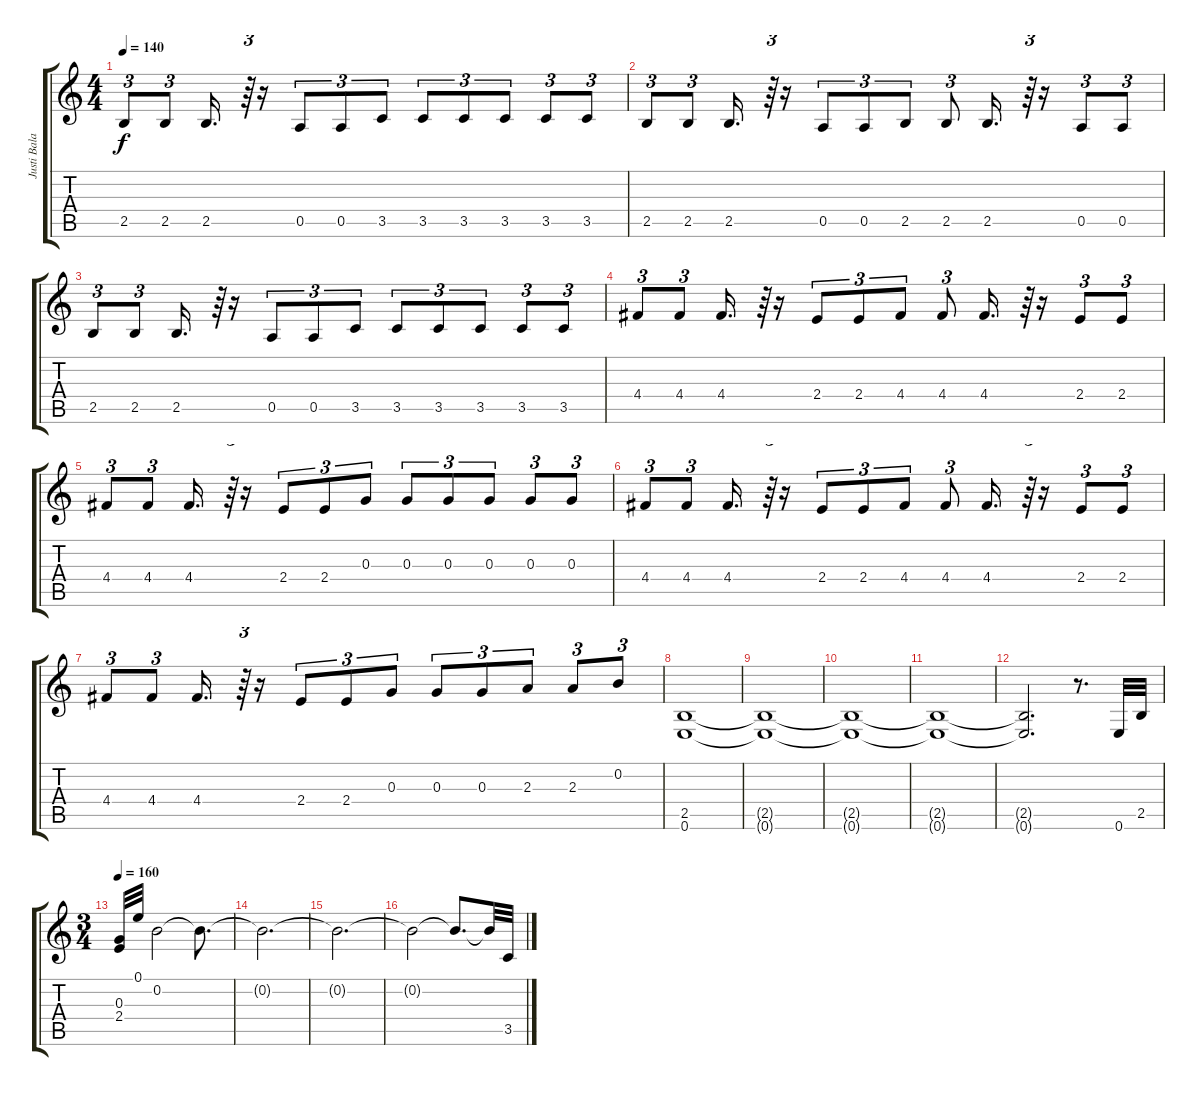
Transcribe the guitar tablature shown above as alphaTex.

\track ("Justi Bala" "Justi Bala") {instrument distortionguitar}
\staff {score tabs}
\tuning (E4 B3 G3 D3 A2 E2) {hide}
\ts (4 4)
\tempo 140
\clef g2
\ks c
2.5.8{tu (3 2) dy f} 2.5.8{tu (3 2)} 2.5.16{d} r.64{tu (3 2)} r.16 0.5.8{tu (3 2)} 0.5.8{tu (3 2)} 3.5.8{tu (3 2)} 3.5.8{tu (3 2)} 3.5.8{tu (3 2)} 3.5.8{tu (3 2)} 3.5.8{tu (3 2)} 3.5.8{tu (3 2)} |
2.5.8{tu (3 2)} 2.5.8{tu (3 2)} 2.5.16{d} r.64{tu (3 2)} r.16 0.5.8{tu (3 2)} 0.5.8{tu (3 2)} 2.5.8{tu (3 2)} 2.5.8{tu (3 2)} 2.5.16{d} r.64{tu (3 2)} r.16 0.5.8{tu (3 2)} 0.5.8{tu (3 2)} |
2.5.8{tu (3 2)} 2.5.8{tu (3 2)} 2.5.16{d} r.64{tu (3 2)} r.16 0.5.8{tu (3 2)} 0.5.8{tu (3 2)} 3.5.8{tu (3 2)} 3.5.8{tu (3 2)} 3.5.8{tu (3 2)} 3.5.8{tu (3 2)} 3.5.8{tu (3 2)} 3.5.8{tu (3 2)} |
4.4.8{tu (3 2)} 4.4.8{tu (3 2)} 4.4.16{d} r.64{tu (3 2)} r.16 2.4.8{tu (3 2)} 2.4.8{tu (3 2)} 4.4.8{tu (3 2)} 4.4.8{tu (3 2)} 4.4.16{d} r.64{tu (3 2)} r.16 2.4.8{tu (3 2)} 2.4.8{tu (3 2)} |
4.4.8{tu (3 2)} 4.4.8{tu (3 2)} 4.4.16{d} r.64{tu (3 2)} r.16 2.4.8{tu (3 2)} 2.4.8{tu (3 2)} 0.3.8{tu (3 2)} 0.3.8{tu (3 2)} 0.3.8{tu (3 2)} 0.3.8{tu (3 2)} 0.3.8{tu (3 2)} 0.3.8{tu (3 2)} |
4.4.8{tu (3 2)} 4.4.8{tu (3 2)} 4.4.16{d} r.64{tu (3 2)} r.16 2.4.8{tu (3 2)} 2.4.8{tu (3 2)} 4.4.8{tu (3 2)} 4.4.8{tu (3 2)} 4.4.16{d} r.64{tu (3 2)} r.16 2.4.8{tu (3 2)} 2.4.8{tu (3 2)} |
4.4.8{tu (3 2)} 4.4.8{tu (3 2)} 4.4.16{d} r.64{tu (3 2)} r.16 2.4.8{tu (3 2)} 2.4.8{tu (3 2)} 0.3.8{tu (3 2)} 0.3.8{tu (3 2)} 0.3.8{tu (3 2)} 2.3.8{tu (3 2)} 2.3.8{tu (3 2)} 0.2.8{tu (3 2)} |
(2.5 0.6).1 |
(2.5{t} 0.6{t}).1 |
(2.5{t} 0.6{t}).1 |
(2.5{t} 0.6{t}).1 |
(2.5{t} 0.6{t}).2{d} r.8{d} 0.6.32{volume 10 balance 16 instrument electricguitarclean} 2.5.32 |
\ts (3 4)
\tempo 160
(0.3 2.4).32 0.1.32 0.2.2 0.2{t}.8{d} |
0.2{t}.2{d} |
0.2{t}.2{d} |
0.2{t}.2 0.2{t}.8{d} 0.2{t}.32 3.5.32
